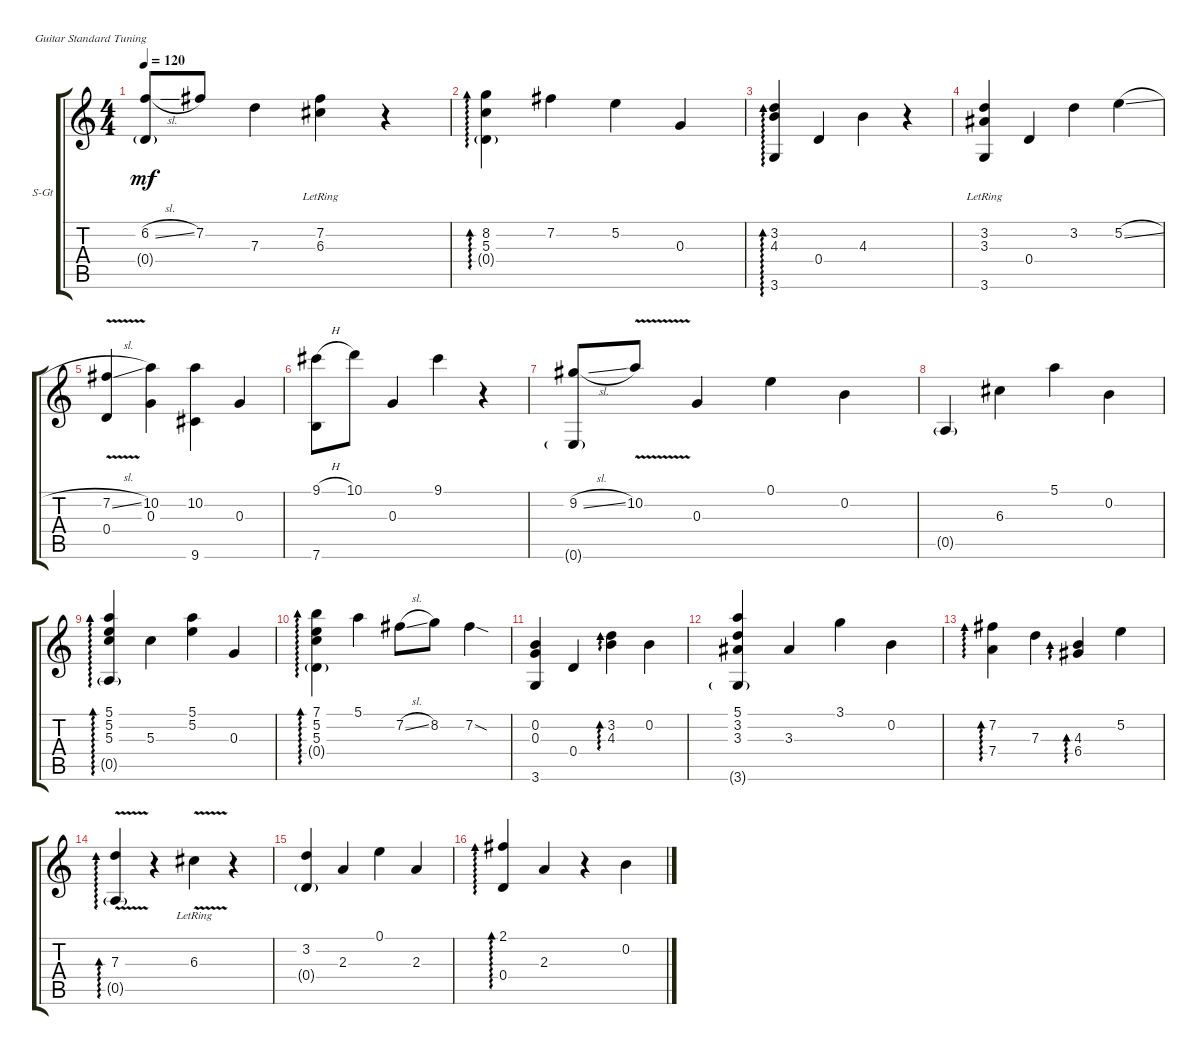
\defaultSystemsLayout 4
\bracketExtendMode groupsimilarinstruments
\firstSystemTrackNameOrientation horizontal
\otherSystemsTrackNameOrientation horizontal
\track ("Steel Guitar" "S-Gt") {instrument acousticguitarsteel}
\staff {score tabs}
\tuning (E4 B3 G3 D3 A2 E2)
\ts (4 4)
\tempo 120
\clef g2
\ks c
(6.2{sl} 0.4{g}).8{dy mf} 7.2.8 7.3.4 (7.2{lr} 6.3{lr}).4 r.4 |
(8.2 5.3 0.4{g}).4{ad 0} 7.2.4 5.2.4 0.3.4 |
(3.2 4.3 3.6).4{ad 0} 0.4.4 4.3.4 r.4 |
(3.2{lr} 3.3{lr} 3.6{lr}).4 0.4.4 3.2.4 5.2{sl}.4 |
(7.2{v sl} 0.4).4 (10.2 0.3).4 (10.2 9.6).4 0.3.4 |
(9.1{h} 7.6).8 10.1.8 0.3.4 9.1.4 r.4 |
(9.2{sl} 0.6{g}).8 10.2{v}.8 0.3.4 0.1.4 0.2.4 |
0.5{g}.4 6.3.4 5.1.4 0.2.4 |
(5.1 5.2 5.3 0.5{g}).4{ad 0} 5.3.4 (5.1 5.2).4 0.3.4 |
(7.1 5.2 5.3 0.4{g}).4{ad 0} 5.1.4 7.2{sl}.8 8.2.8 7.2{sod}.4 |
(0.2 0.3 3.6).4 0.4.4 (3.2 4.3).4{ad 0} 0.2.4 |
(5.1 3.2 3.3 3.6{g}).4 3.3.4 3.1.4 0.2.4 |
(7.2 7.4).4{ad 0} 7.3.4 (4.3 6.4).4{ad 0} 5.2.4 |
(7.3{v} 0.5{g}).4{ad 0} r.4 6.3{v lr}.4 r.4 |
(3.2 0.4{g}).4 2.3.4 0.1.4 2.3.4 |
(2.1 0.4).4{ad 0} 2.3.4 r.4 0.2.4
